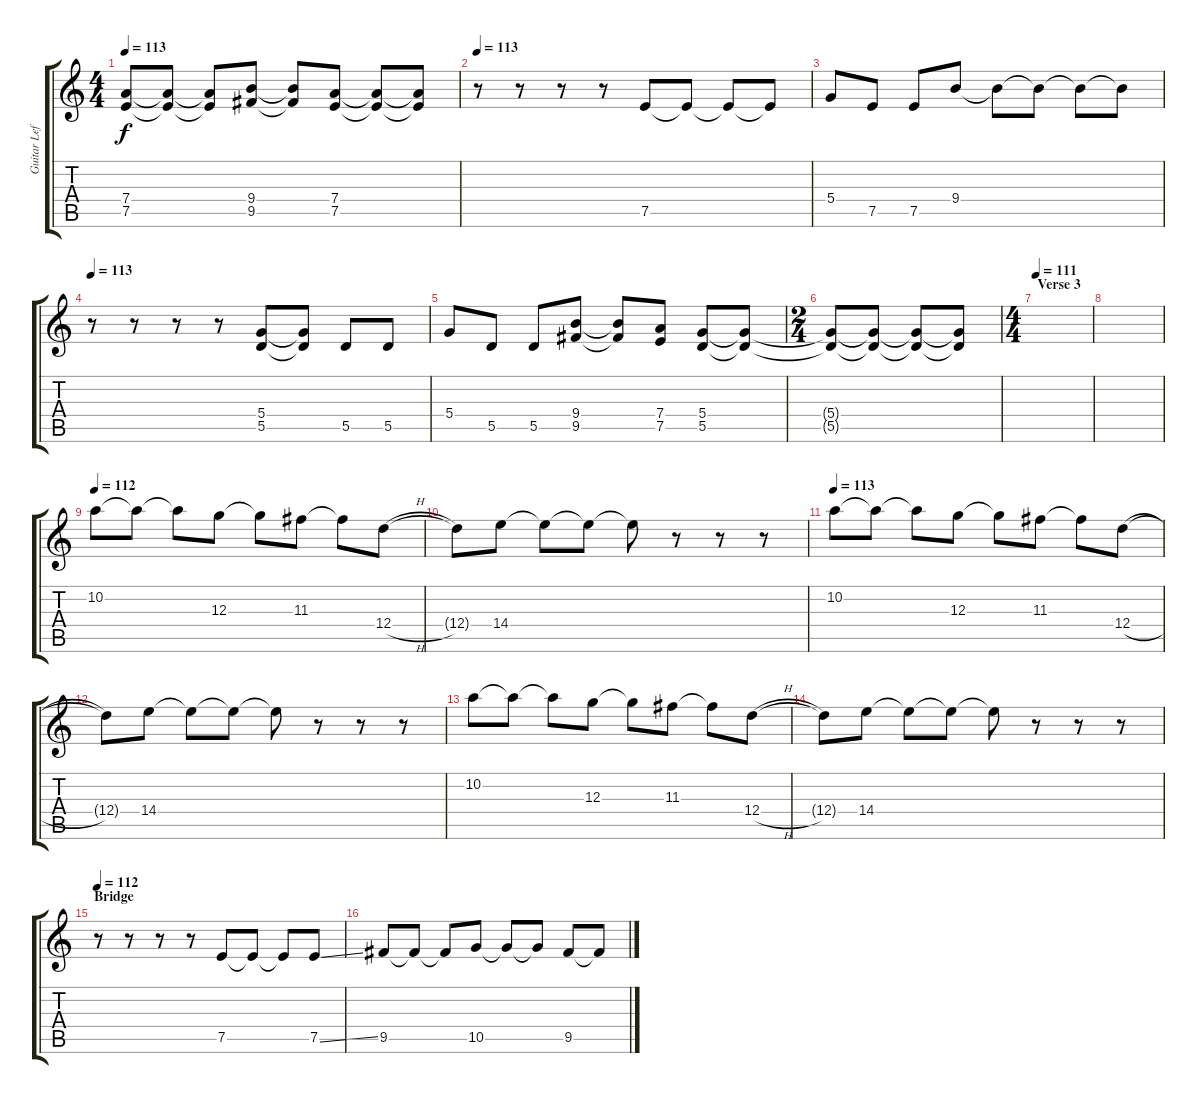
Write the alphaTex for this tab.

\track ("Guitar Left" "Guitar Lef") {instrument acousticguitarsteel}
\staff {score tabs}
\tuning (E4 B3 G3 D3 A2 E2) {hide}
\ts (4 4)
\tempo 113
\clef g2
\ks c
(7.4 7.5).8{dy f} (7.4{t} 7.5{t}).8 (7.4{t} 7.5{t}).8 (9.4 9.5).8 (9.4{t} 9.5{t}).8 (7.4 7.5).8 (7.4{t} 7.5{t}).8 (7.4{t} 7.5{t}).8 |
\tempo 113
r.8 r.8 r.8 r.8 7.5.8 7.5{t}.8 7.5{t}.8 7.5{t}.8 |
5.4.8 7.5.8 7.5.8 9.4.8 9.4{t}.8 9.4{t}.8 9.4{t}.8 9.4{t}.8 |
\tempo 113
r.8 r.8 r.8 r.8 (5.4 5.5).8 (5.4{t} 5.5{t}).8 5.5.8 5.5.8 |
5.4.8 5.5.8 5.5.8 (9.4 9.5).8 (9.4{t} 9.5{t}).8 (7.4 7.5).8 (5.4 5.5).8 (5.4{t} 5.5{t}).8 |
\ts (2 4)
(5.4{t} 5.5{t}).8 (5.4{t} 5.5{t}).8 (5.4{t} 5.5{t}).8 (5.4{t} 5.5{t}).8 |
\ts (4 4)
\section ("" "Verse 3")
\tempo 111
|
|
\tempo 112
10.2.8 10.2{t}.8 10.2{t}.8 12.3.8 12.3{t}.8 11.3.8 11.3{t}.8 12.4{h}.8 |
12.4{t}.8 14.4.8 14.4{t}.8 14.4{t}.8 14.4{t}.8 r.8 r.8 r.8 |
\tempo 113
10.2.8 10.2{t}.8 10.2{t}.8 12.3.8 12.3{t}.8 11.3.8 11.3{t}.8 12.4{h}.8 |
12.4{t}.8 14.4.8 14.4{t}.8 14.4{t}.8 14.4{t}.8 r.8 r.8 r.8 |
10.2.8 10.2{t}.8 10.2{t}.8 12.3.8 12.3{t}.8 11.3.8 11.3{t}.8 12.4{h}.8 |
12.4{t}.8 14.4.8 14.4{t}.8 14.4{t}.8 14.4{t}.8 r.8 r.8 r.8 |
\section ("" "Bridge")
\tempo 112
r.8 r.8 r.8 r.8 7.5.8 7.5{t}.8 7.5{t}.8 7.5{ss}.8 |
9.5.8 9.5{t}.8 9.5{t}.8 10.5.8 10.5{t}.8 10.5{t}.8 9.5.8 9.5{t}.8
